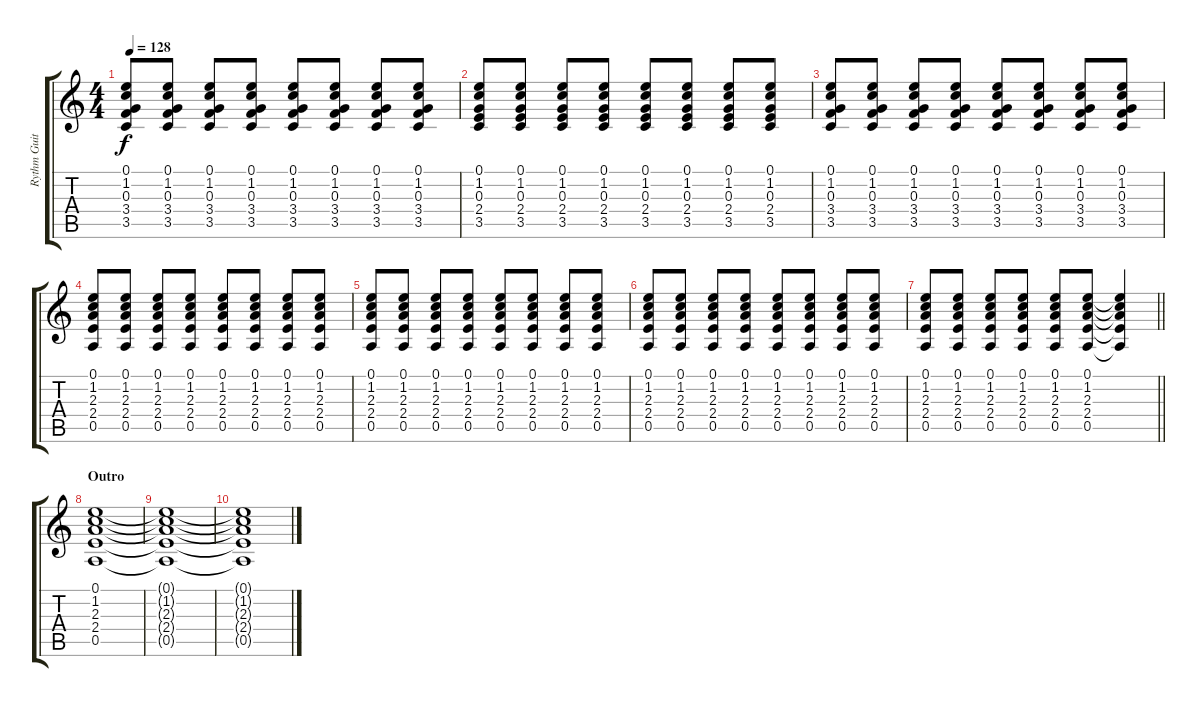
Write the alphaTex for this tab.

\track ("Rythm Guitar (Clean)" "Rythm Guit") {instrument electricguitarclean}
\staff {score tabs}
\tuning (E4 B3 G3 D3 A2 E2) {hide}
\ts (4 4)
\tempo 128
\clef g2
\ks c
(0.1 1.2 0.3 3.4 3.5).8{dy f} (0.1 1.2 0.3 3.4 3.5).8 (0.1 1.2 0.3 3.4 3.5).8 (0.1 1.2 0.3 3.4 3.5).8 (0.1 1.2 0.3 3.4 3.5).8 (0.1 1.2 0.3 3.4 3.5).8 (0.1 1.2 0.3 3.4 3.5).8 (0.1 1.2 0.3 3.4 3.5).8 |
(0.1 1.2 0.3 2.4 3.5).8 (0.1 1.2 0.3 2.4 3.5).8 (0.1 1.2 0.3 2.4 3.5).8 (0.1 1.2 0.3 2.4 3.5).8 (0.1 1.2 0.3 2.4 3.5).8 (0.1 1.2 0.3 2.4 3.5).8 (0.1 1.2 0.3 2.4 3.5).8 (0.1 1.2 0.3 2.4 3.5).8 |
(0.1 1.2 0.3 3.4 3.5).8 (0.1 1.2 0.3 3.4 3.5).8 (0.1 1.2 0.3 3.4 3.5).8 (0.1 1.2 0.3 3.4 3.5).8 (0.1 1.2 0.3 3.4 3.5).8 (0.1 1.2 0.3 3.4 3.5).8 (0.1 1.2 0.3 3.4 3.5).8 (0.1 1.2 0.3 3.4 3.5).8 |
(0.1 1.2 2.3 2.4 0.5).8 (0.1 1.2 2.3 2.4 0.5).8 (0.1 1.2 2.3 2.4 0.5).8 (0.1 1.2 2.3 2.4 0.5).8 (0.1 1.2 2.3 2.4 0.5).8 (0.1 1.2 2.3 2.4 0.5).8 (0.1 1.2 2.3 2.4 0.5).8 (0.1 1.2 2.3 2.4 0.5).8 |
(0.1 1.2 2.3 2.4 0.5).8 (0.1 1.2 2.3 2.4 0.5).8 (0.1 1.2 2.3 2.4 0.5).8 (0.1 1.2 2.3 2.4 0.5).8 (0.1 1.2 2.3 2.4 0.5).8 (0.1 1.2 2.3 2.4 0.5).8 (0.1 1.2 2.3 2.4 0.5).8 (0.1 1.2 2.3 2.4 0.5).8 |
(0.1 1.2 2.3 2.4 0.5).8 (0.1 1.2 2.3 2.4 0.5).8 (0.1 1.2 2.3 2.4 0.5).8 (0.1 1.2 2.3 2.4 0.5).8 (0.1 1.2 2.3 2.4 0.5).8 (0.1 1.2 2.3 2.4 0.5).8 (0.1 1.2 2.3 2.4 0.5).8 (0.1 1.2 2.3 2.4 0.5).8 |
\barLineRight lightlight
(0.1 1.2 2.3 2.4 0.5).8 (0.1 1.2 2.3 2.4 0.5).8 (0.1 1.2 2.3 2.4 0.5).8 (0.1 1.2 2.3 2.4 0.5).8 (0.1 1.2 2.3 2.4 0.5).8 (0.1 1.2 2.3 2.4 0.5).8 (0.1{t} 1.2{t} 2.3{t} 2.4{t} 0.5{t}).4 |
\section ("" "Outro")
(0.1 1.2 2.3 2.4 0.5).1 |
(0.1{t} 1.2{t} 2.3{t} 2.4{t} 0.5{t}).1 |
(0.1{t} 1.2{t} 2.3{t} 2.4{t} 0.5{t}).1
